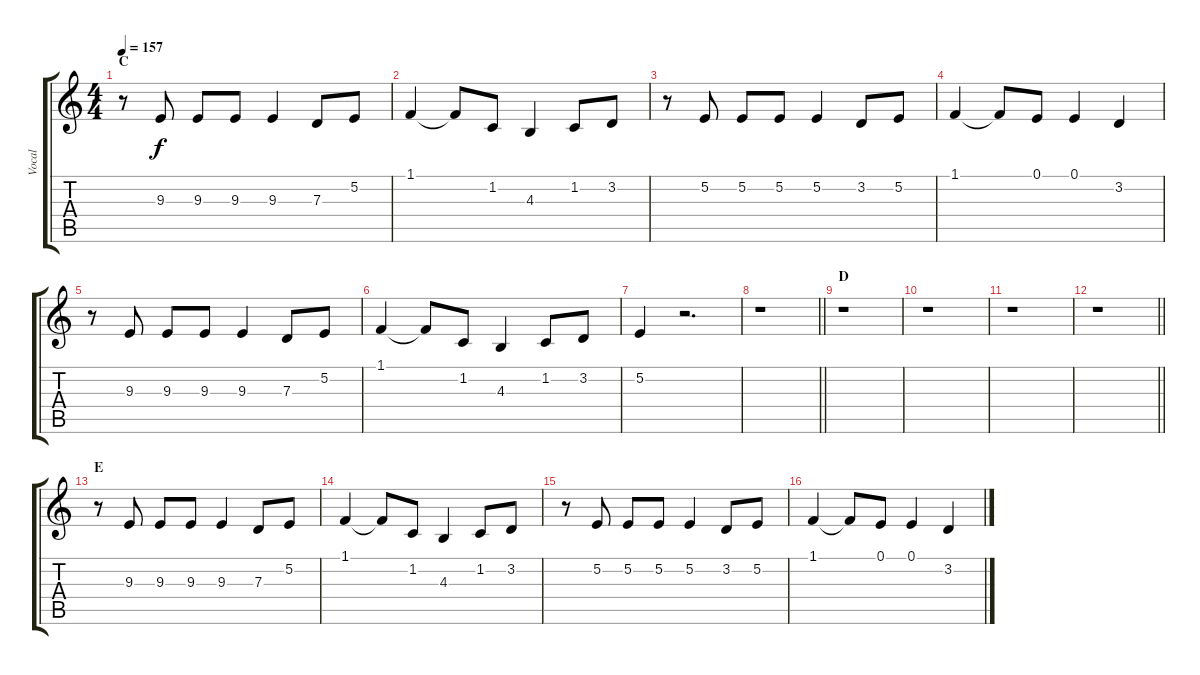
\track ("Vocal" "Vocal") {instrument trumpet}
\staff {score tabs}
\tuning (E4 B3 G3 D3 A2 E2) {hide}
\ts (4 4)
\section ("" "C")
\tempo 157
\clef g2
\ks c
r.8{dy f} 9.3.8 9.3.8 9.3.8 9.3.4 7.3.8 5.2.8 |
1.1.4 1.1{t}.8 1.2.8 4.3.4 1.2.8 3.2.8 |
r.8 5.2.8 5.2.8 5.2.8 5.2.4 3.2.8 5.2.8 |
1.1.4 1.1{t}.8 0.1.8 0.1.4 3.2.4 |
r.8 9.3.8 9.3.8 9.3.8 9.3.4 7.3.8 5.2.8 |
1.1.4 1.1{t}.8 1.2.8 4.3.4 1.2.8 3.2.8 |
5.2.4 r.2{d} |
\barLineRight lightlight
r.1 |
\section ("" "D")
r.1 |
r.1 |
r.1 |
\barLineRight lightlight
r.1 |
\section ("" "E")
r.8 9.3.8 9.3.8 9.3.8 9.3.4 7.3.8 5.2.8 |
1.1.4 1.1{t}.8 1.2.8 4.3.4 1.2.8 3.2.8 |
r.8 5.2.8 5.2.8 5.2.8 5.2.4 3.2.8 5.2.8 |
1.1.4 1.1{t}.8 0.1.8 0.1.4 3.2.4
